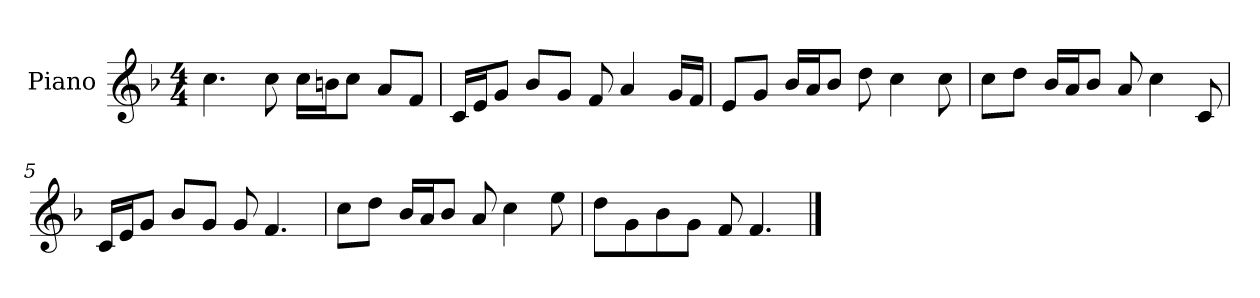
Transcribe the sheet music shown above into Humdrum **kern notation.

**kern
*part1
*staff1
*I"Piano
*I'P-no
*clefG2
*k[b-]
*M4/4
*MM90
=1
4.cc\
8cc\
16cc\LL
16bn\J
8cc\J
8a/L
8f/J
=2
16c/LL
16e/J
8g/J
8b-/L
8g/J
8f/
4a/
16g/LL
16f/JJ
=3
8e/L
8g/J
16b-/LL
16a/J
8b-/J
8dd\
4cc\
8cc\
=4
8cc\L
8dd\J
16b-/LL
16a/J
8b-/J
8a/
4cc\
8c/
!!LO:LB:g=z
=5
16c/LL
16e/J
8g/J
8b-/L
8g/J
8g/
4.f/
=6
8cc\L
8dd\J
16b-/LL
16a/J
8b-/J
8a/
4cc\
8ee\
=7
8dd\L
8g\
8b-\
8g\J
8f/
4.f/
==
*-
